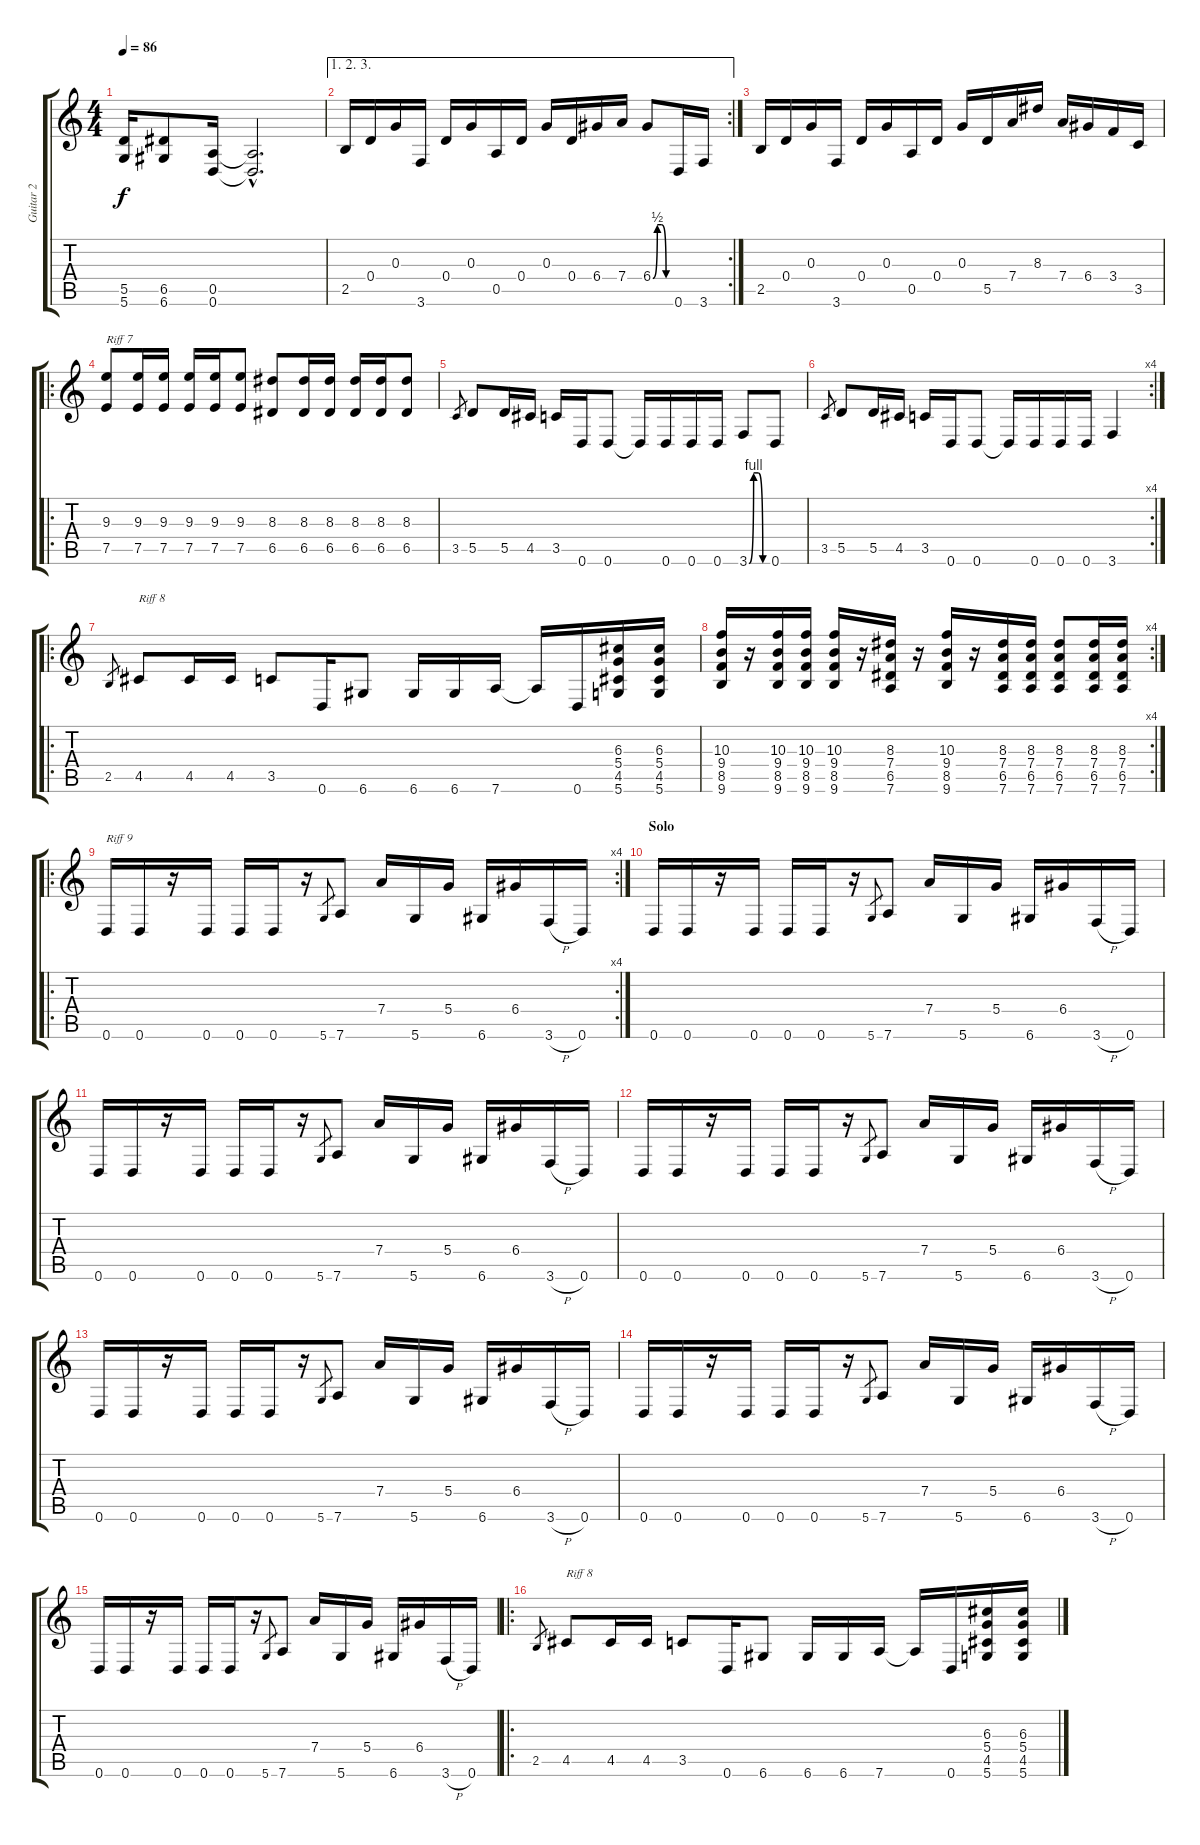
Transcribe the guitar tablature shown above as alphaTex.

\track ("Guitar 2" "Guitar 2") {instrument distortionguitar}
\staff {score tabs}
\tuning (E4 B3 G3 D3 A2 D2) {hide}
\ts (4 4)
\tempo 86
\clef g2
\ks c
(5.5 5.6).16{dy f} (6.5 6.6).8 (0.5 0.6).16 (0.5{hac t} 0.6{hac t}).2{d} |
\ae (1 2 3)
\rc 2
2.5.16 0.4.16 0.3.16 3.6.16 0.4.16 0.3.16 0.5.16 0.4.16 0.3.16 0.4.16 6.4.16 7.4.16 6.4{be (custom 0 0 15 2 30 2 45 0 60 0)}.8 0.6.16 3.6.16 |
2.5.16 0.4.16 0.3.16 3.6.16 0.4.16 0.3.16 0.5.16 0.4.16 0.3.16 5.5.16 7.4.16 8.3.16 7.4.16 6.4.16 3.4.16 3.5.16 |
\ro
(9.3 7.5).8{txt "Riff 7"} (9.3 7.5).16 (9.3 7.5).16 (9.3 7.5).16 (9.3 7.5).16 (9.3 7.5).8 (8.3 6.5).8 (8.3 6.5).16 (8.3 6.5).16 (8.3 6.5).16 (8.3 6.5).16 (8.3 6.5).8 |
3.5.8{gr} 5.5.8 5.5.16 4.5.16 3.5.16 0.6.16 0.6.8 0.6{t}.16 0.6.16 0.6.16 0.6.16 3.6{be (custom 0 0 15 4 30 4 45 0 60 0)}.8 0.6.8 |
\rc 4
3.5.8{gr} 5.5.8 5.5.16 4.5.16 3.5.16 0.6.16 0.6.8 0.6{t}.16 0.6.16 0.6.16 0.6.16 3.6.4 |
\ro
2.5.8{gr} 4.5.8{txt "Riff 8"} 4.5.16 4.5.16 3.5.8 0.6.16 6.6.8 6.6.16 6.6.16 7.6.16 7.6{t}.16 0.6.16 (6.3 5.4 4.5 5.6).16 (6.3 5.4 4.5 5.6).16 |
\rc 4
(10.3 9.4 8.5 9.6).16 r.16 (10.3 9.4 8.5 9.6).16 (10.3 9.4 8.5 9.6).16 (10.3 9.4 8.5 9.6).16 r.16 (8.3 7.4 6.5 7.6).16 r.16 (10.3 9.4 8.5 9.6).16 r.16 (8.3 7.4 6.5 7.6).16 (8.3 7.4 6.5 7.6).16 (8.3 7.4 6.5 7.6).8 (8.3 7.4 6.5 7.6).16 (8.3 7.4 6.5 7.6).16 |
\ro
\rc 4
0.6.16{txt "Riff 9"} 0.6.16 r.16 0.6.16 0.6.16 0.6.16 r.16 5.6.8{gr} 7.6.8 7.4.16 5.6.16 5.4.16 6.6.16 6.4.16 3.6{h}.16 0.6.16 |
\section ("" "Solo")
0.6.16 0.6.16 r.16 0.6.16 0.6.16 0.6.16 r.16 5.6.8{gr} 7.6.8 7.4.16 5.6.16 5.4.16 6.6.16 6.4.16 3.6{h}.16 0.6.16 |
0.6.16 0.6.16 r.16 0.6.16 0.6.16 0.6.16 r.16 5.6.8{gr} 7.6.8 7.4.16 5.6.16 5.4.16 6.6.16 6.4.16 3.6{h}.16 0.6.16 |
0.6.16 0.6.16 r.16 0.6.16 0.6.16 0.6.16 r.16 5.6.8{gr} 7.6.8 7.4.16 5.6.16 5.4.16 6.6.16 6.4.16 3.6{h}.16 0.6.16 |
0.6.16 0.6.16 r.16 0.6.16 0.6.16 0.6.16 r.16 5.6.8{gr} 7.6.8 7.4.16 5.6.16 5.4.16 6.6.16 6.4.16 3.6{h}.16 0.6.16 |
0.6.16 0.6.16 r.16 0.6.16 0.6.16 0.6.16 r.16 5.6.8{gr} 7.6.8 7.4.16 5.6.16 5.4.16 6.6.16 6.4.16 3.6{h}.16 0.6.16 |
0.6.16 0.6.16 r.16 0.6.16 0.6.16 0.6.16 r.16 5.6.8{gr} 7.6.8 7.4.16 5.6.16 5.4.16 6.6.16 6.4.16 3.6{h}.16 0.6.16 |
\ro
2.5.8{gr} 4.5.8{txt "Riff 8"} 4.5.16 4.5.16 3.5.8 0.6.16 6.6.8 6.6.16 6.6.16 7.6.16 7.6{t}.16 0.6.16 (6.3 5.4 4.5 5.6).16 (6.3 5.4 4.5 5.6).16
